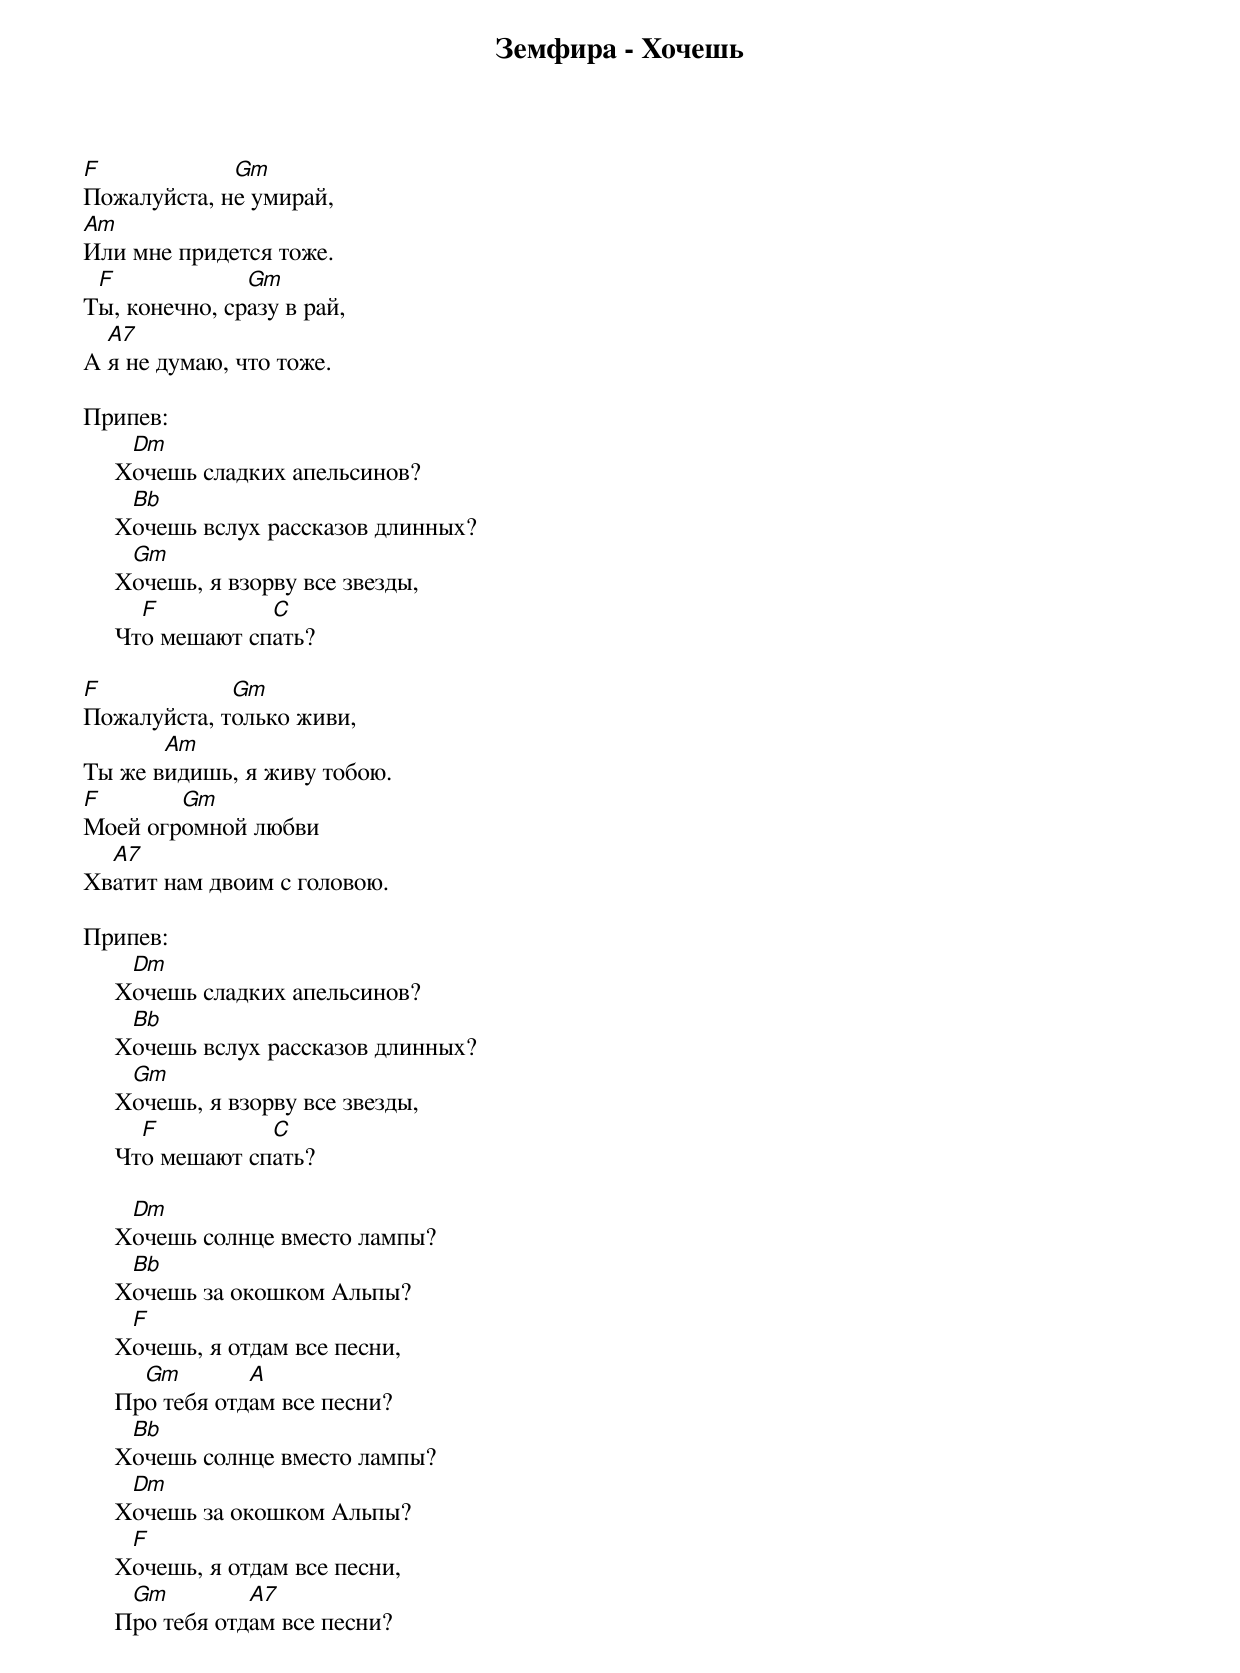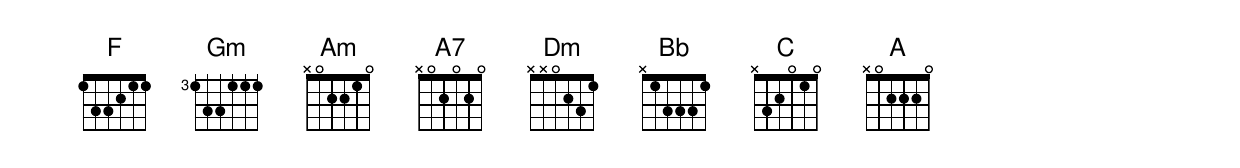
Земфира - Хочешь

F            Gm
Пожалуйста, не умирай,
Am
Или мне придется тоже.
 F             Gm
Ты, конечно, сразу в рай,
  A7
А я не думаю, что тоже.

Припев:
      Dm
     Хочешь сладких апельсинов?
      Bb
     Хочешь вслух рассказов длинных?
      Gm
     Хочешь, я взорву все звезды,
       F          C
     Что мешают спать?

F            Gm
Пожалуйста, только живи,
       Am
Ты же видишь, я живу тобою.
F       Gm
Моей огромной любви
  A7
Хватит нам двоим с головою.

Припев:
      Dm
     Хочешь сладких апельсинов?
      Bb
     Хочешь вслух рассказов длинных?
      Gm
     Хочешь, я взорву все звезды,
       F          C
     Что мешают спать?

      Dm
     Хочешь солнце вместо лампы?
      Bb
     Хочешь за окошком Альпы?
      F
     Хочешь, я отдам все песни,
       Gm        A
     Про тебя отдам все песни?
      Bb
     Хочешь солнце вместо лампы?
      Dm
     Хочешь за окошком Альпы?
      F
     Хочешь, я отдам все песни,
      Gm         A7
     Про тебя отдам все песни?
